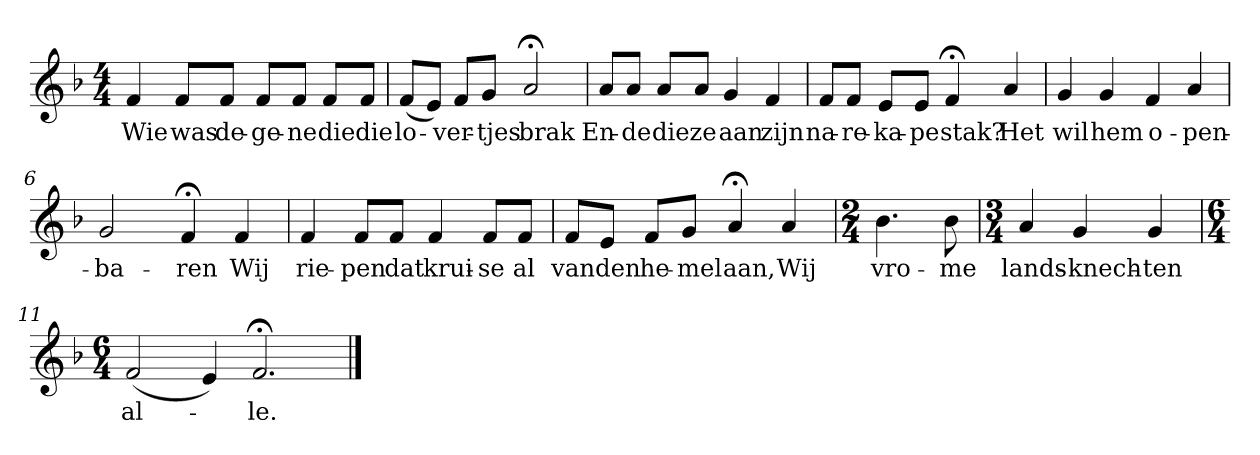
**kern	**text
*part1	*part1
*staff1	*staff1
*k[b-]	*
*F:	*
*M4/4	*
*MM120	*
=1	=1
4f	Wie
8fL	was
8fJ	de-
8fL	-ge-
8fJ	-ne
8fL	die
8fJ	die
=2	=2
(8fL	lo-
8eJ)	.
8fL	-ver-
8gJ	-tjes
2a;<	brak
=3	=3
8aL	En-
8aJ	-de
8aL	die
8aJ	ze
4g	aan
4f	zijn
=4	=4
8fL	na-
8fJ	-re-
8eL	-ka-
8eJ	-pe
4f;<	stak?
4a	Het
=5	=5
4g	wil
4g	hem
4f	o-
4a	-pen-
=6	=6
2g	-ba-
4f;<	-ren
4f	Wij
=7	=7
4f	rie-
8fL	-pen
8fJ	dat
4f	krui-
8fL	-se
8fJ	al
=8	=8
8fL	van
8eJ	den
8fL	he-
8gJ	-mel
4a;<	aan,
4a	Wij
=9	=9
*M2/4	*
4.b-	vro-
8b-	-me
=10	=10
*M3/4	*
4a	lands-
4g	-knech-
4g	-ten
=11	=11
*M6/4	*
(2f	al-
4e)	.
2.f;<	-le.
==	==
*-	*-
